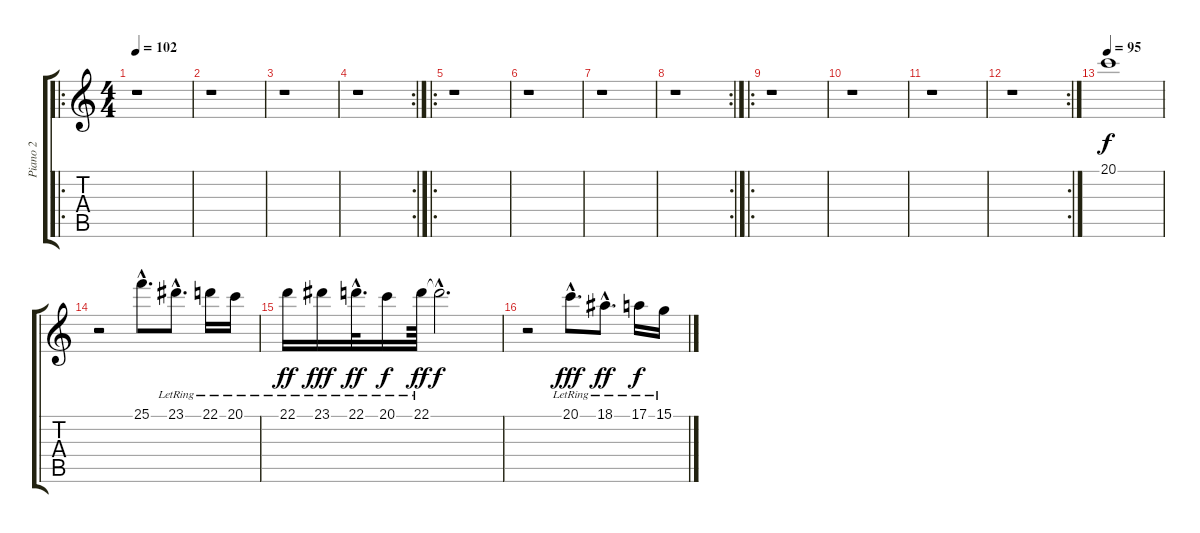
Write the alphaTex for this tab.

\track ("Piano 2" "Piano 2") {instrument acousticgrandpiano}
\staff {score tabs}
\tuning (E4 B3 G3 D3 A2 E2) {hide}
\ro
\ts (4 4)
\tempo 102
\clef g2
\ks c
r.1{dy f} |
r.1 |
r.1 |
\rc 2
r.1 |
\ro
r.1 |
r.1 |
r.1 |
\rc 2
r.1 |
\ro
r.1 |
r.1 |
r.1 |
\rc 2
r.1 |
\tempo 102
\tempo 95
20.1.1 |
r.2 25.1{hac}.8{d} 23.1{hac lr}.8{d} 22.1{lr}.16 20.1{lr}.16 |
22.1{lr}.16{dy ff} 23.1{lr}.16{dy fff} 22.1{hac lr}.32{d dy ff} 20.1{lr}.16{dy f} 22.1{lr}.64{dy ff} 22.1{hac t}.2{d dy f} |
r.2 20.1{hac lr}.8{d dy fff} 18.1{hac lr}.8{d dy ff} 17.1{lr}.16{dy f} 15.1{lr}.16
